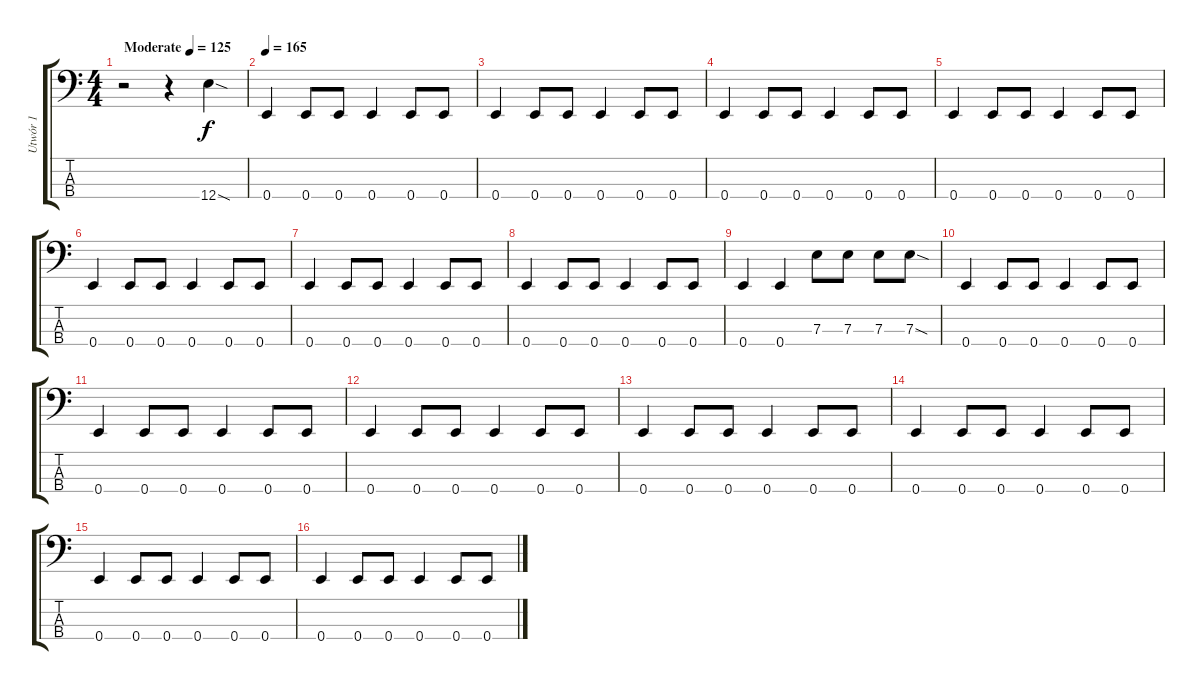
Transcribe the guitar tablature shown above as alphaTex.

\track ("Utwór 1" "Utwór 1") {instrument electricbasspick}
\staff {score tabs}
\tuning (G2 D2 A1 E1) {hide}
\ts (4 4)
\tempo (125 "Moderate")
\clef f4
\ks c
r.2{dy f instrument electricbasspick} r.4 12.4{sod}.4 |
\tempo 165
0.4.4 0.4.8 0.4.8 0.4.4 0.4.8 0.4.8 |
0.4.4 0.4.8 0.4.8 0.4.4 0.4.8 0.4.8 |
0.4.4 0.4.8 0.4.8 0.4.4 0.4.8 0.4.8 |
0.4.4 0.4.8 0.4.8 0.4.4 0.4.8 0.4.8 |
0.4.4 0.4.8 0.4.8 0.4.4 0.4.8 0.4.8 |
0.4.4 0.4.8 0.4.8 0.4.4 0.4.8 0.4.8 |
0.4.4 0.4.8 0.4.8 0.4.4 0.4.8 0.4.8 |
0.4.4 0.4.4 7.3.8 7.3.8 7.3.8 7.3{sod}.8 |
0.4.4 0.4.8 0.4.8 0.4.4 0.4.8 0.4.8 |
0.4.4 0.4.8 0.4.8 0.4.4 0.4.8 0.4.8 |
0.4.4 0.4.8 0.4.8 0.4.4 0.4.8 0.4.8 |
0.4.4 0.4.8 0.4.8 0.4.4 0.4.8 0.4.8 |
0.4.4 0.4.8 0.4.8 0.4.4 0.4.8 0.4.8 |
0.4.4 0.4.8 0.4.8 0.4.4 0.4.8 0.4.8 |
0.4.4 0.4.8 0.4.8 0.4.4 0.4.8 0.4.8
